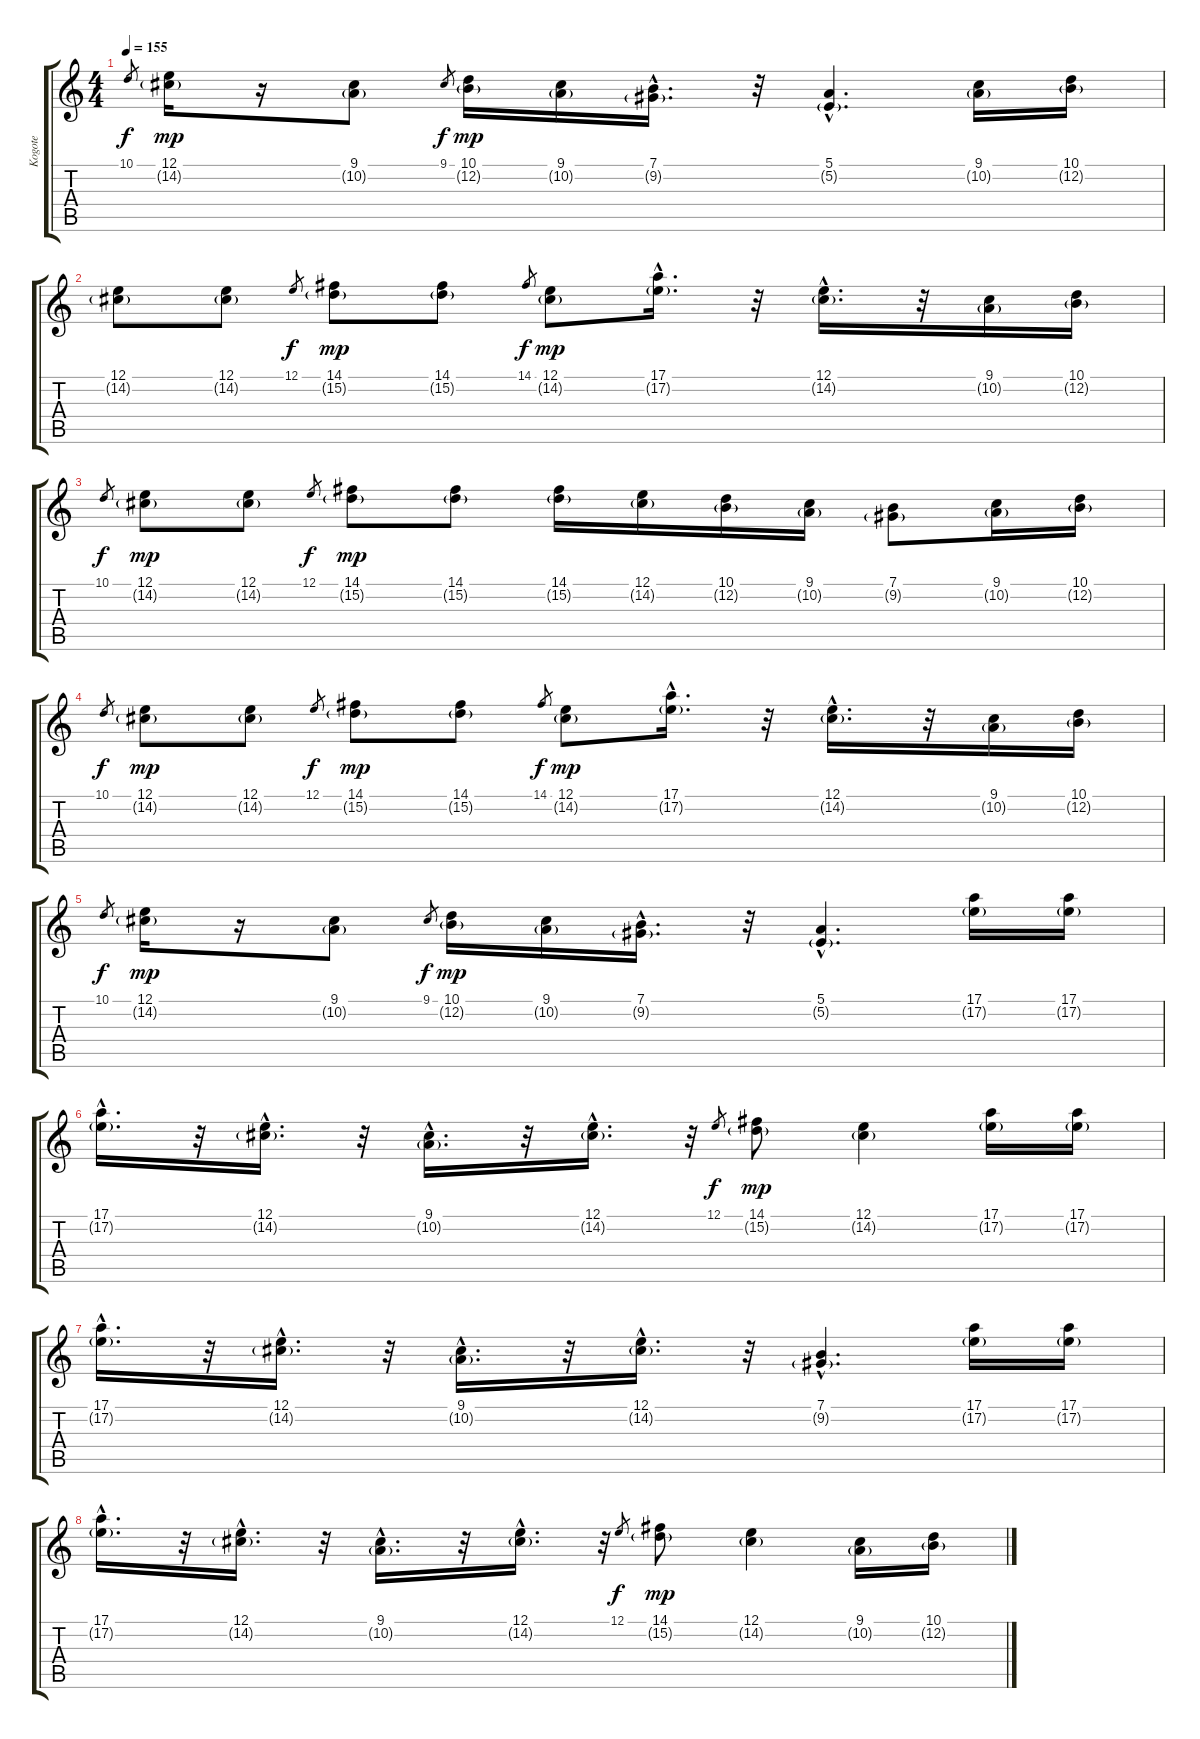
\track ("Kogote" "Kogote") {instrument bagpipe}
\staff {score tabs}
\tuning (E4 B3 G3 D3 A2 E2) {hide}
\ts (4 4)
\tempo 155
\clef g2
\ks c
10.1.8{gr dy f} (12.1 14.2{g}).16{dy mp} r.16 (9.1 10.2{g}).8 9.1.8{gr dy f} (10.1 12.2{g}).16{dy mp} (9.1 10.2{g}).16 (7.1{hac} 9.2{g hac}).16{d} r.32 (5.1{hac} 5.2{g hac}).4{d} (9.1 10.2{g}).16 (10.1 12.2{g}).16 |
(12.1 14.2{g}).8 (12.1 14.2{g}).8 12.1.8{gr dy f} (14.1 15.2{g}).8{dy mp} (14.1 15.2{g}).8 14.1.8{gr dy f} (12.1 14.2{g}).8{dy mp} (17.1{hac} 17.2{g hac}).16{d} r.32 (12.1{hac} 14.2{g hac}).16{d} r.32 (9.1 10.2{g}).16 (10.1 12.2{g}).16 |
10.1.8{gr dy f} (12.1 14.2{g}).8{dy mp} (12.1 14.2{g}).8 12.1.8{gr dy f} (14.1 15.2{g}).8{dy mp} (14.1 15.2{g}).8 (14.1 15.2{g}).16 (12.1 14.2{g}).16 (10.1 12.2{g}).16 (9.1 10.2{g}).16 (7.1 9.2{g}).8 (9.1 10.2{g}).16 (10.1 12.2{g}).16 |
10.1.8{gr dy f} (12.1 14.2{g}).8{dy mp} (12.1 14.2{g}).8 12.1.8{gr dy f} (14.1 15.2{g}).8{dy mp} (14.1 15.2{g}).8 14.1.8{gr dy f} (12.1 14.2{g}).8{dy mp} (17.1{hac} 17.2{g hac}).16{d} r.32 (12.1{hac} 14.2{g hac}).16{d} r.32 (9.1 10.2{g}).16 (10.1 12.2{g}).16 |
10.1.8{gr dy f} (12.1 14.2{g}).16{dy mp} r.16 (9.1 10.2{g}).8 9.1.8{gr dy f} (10.1 12.2{g}).16{dy mp} (9.1 10.2{g}).16 (7.1{hac} 9.2{g hac}).16{d} r.32 (5.1{hac} 5.2{g hac}).4{d} (17.1 17.2{g}).16 (17.1 17.2{g}).16 |
(17.1{hac} 17.2{g hac}).16{d} r.32 (12.1{hac} 14.2{g hac}).16{d} r.32 (9.1{hac} 10.2{g hac}).16{d} r.32 (12.1{hac} 14.2{g hac}).16{d} r.32 12.1.8{gr dy f} (14.1 15.2{g}).8{dy mp} (12.1 14.2{g}).4 (17.1 17.2{g}).16 (17.1 17.2{g}).16 |
(17.1{hac} 17.2{g hac}).16{d} r.32 (12.1{hac} 14.2{g hac}).16{d} r.32 (9.1{hac} 10.2{g hac}).16{d} r.32 (12.1{hac} 14.2{g hac}).16{d} r.32 (7.1{hac} 9.2{g hac}).4{d} (17.1 17.2{g}).16 (17.1 17.2{g}).16 |
(17.1{hac} 17.2{g hac}).16{d} r.32 (12.1{hac} 14.2{g hac}).16{d} r.32 (9.1{hac} 10.2{g hac}).16{d} r.32 (12.1{hac} 14.2{g hac}).16{d} r.32 12.1.8{gr dy f} (14.1 15.2{g}).8{dy mp} (12.1 14.2{g}).4 (9.1 10.2{g}).16 (10.1 12.2{g}).16
